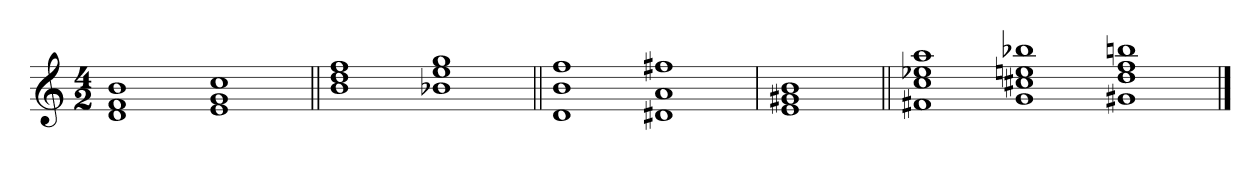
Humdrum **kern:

**kern
*part1
*staff1
*clefG2
*k[]
*M4/2
=1
1d 1f 1b
1e 1g 1cc
=2||
1b 1dd 1ff
1b-X 1ee 1gg
=3||
1d 1b 1ff
1d#X 1a 1ff#X
=4
1e 1g#X 1b
=5||
1f#X 1cc 1ee-X 1aa
1g 1cc#X 1een 1bb-X
1g#X 1dd 1ff 1bbn
==
*-
